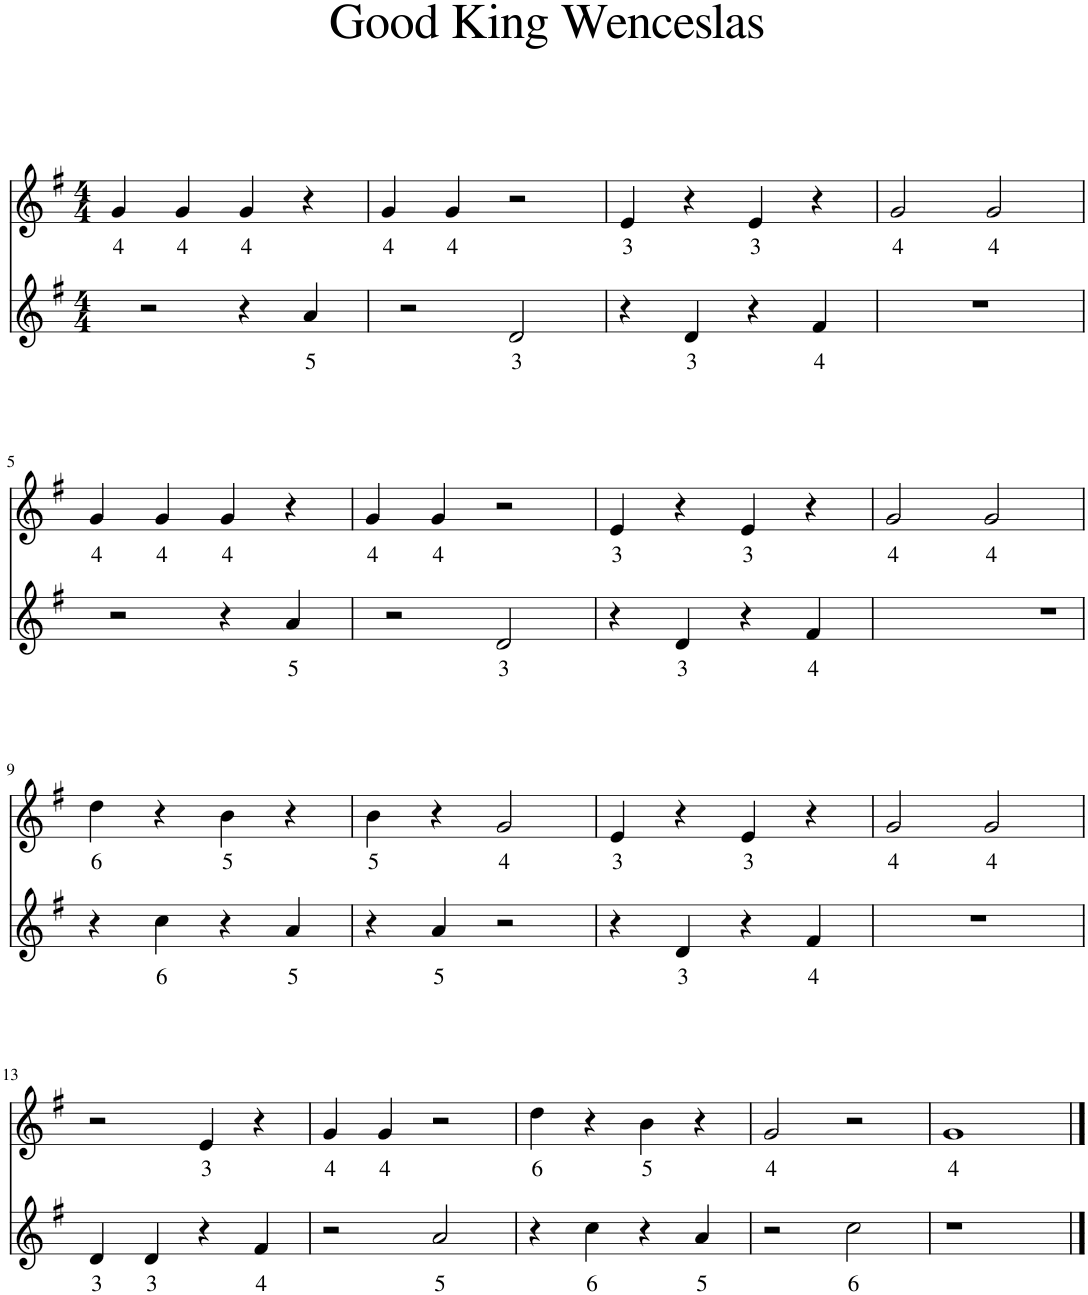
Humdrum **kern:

**kern	**text	**kern	**text
*part2	*part2	*part1	*part1
*staff2	*staff2	*staff1	*staff1
*I"Pan Flute	*	*I"Pan Flute	*
*I'P Fl	*	*I'P Fl	*
*clefG2	*	*clefG2	*
*k[f#]	*	*k[f#]	*
*M4/4	*	*M4/4	*
=1	=1	=1	=1
!	!	!	!LO:LY:b
2r	.	4g/	4
!	!	!	!LO:LY:b
.	.	4g/	4
!	!	!	!LO:LY:b
4r	.	4g/	4
!	!LO:LY:b	!	!
4a/	5	4r	.
=2	=2	=2	=2
!	!	!	!LO:LY:b
2r	.	4g/	4
!	!	!	!LO:LY:b
.	.	4g/	4
!	!LO:LY:b	!	!
2d/	3	2r	.
=3	=3	=3	=3
!	!	!	!LO:LY:b
4r	.	4e/	3
!	!LO:LY:b	!	!
4d/	3	4r	.
!	!	!	!LO:LY:b
4r	.	4e/	3
!	!LO:LY:b	!	!
4f#/	4	4r	.
=4	=4	=4	=4
!	!	!	!LO:LY:b
1r	.	2g/	4
!	!	!	!LO:LY:b
.	.	2g/	4
!!LO:LB:g=z
=5	=5	=5	=5
!	!	!	!LO:LY:b
2r	.	4g/	4
!	!	!	!LO:LY:b
.	.	4g/	4
!	!	!	!LO:LY:b
4r	.	4g/	4
!	!LO:LY:b	!	!
4a/	5	4r	.
=6	=6	=6	=6
!	!	!	!LO:LY:b
2r	.	4g/	4
!	!	!	!LO:LY:b
.	.	4g/	4
!	!LO:LY:b	!	!
2d/	3	2r	.
=7	=7	=7	=7
!	!	!	!LO:LY:b
4r	.	4e/	3
!	!LO:LY:b	!	!
4d/	3	4r	.
!	!	!	!LO:LY:b
4r	.	4e/	3
!	!LO:LY:b	!	!
4f#/	4	4r	.
=8	=8	=8	=8
!	!	!	!LO:LY:b
1r	.	2g/	4
!	!	!	!LO:LY:b
.	.	2g/	4
!!LO:LB:g=z
=9	=9	=9	=9
!	!	!	!LO:LY:b
4r	.	4dd\	6
!	!LO:LY:b	!	!
4cc\	6	4r	.
!	!	!	!LO:LY:b
4r	.	4b\	5
!	!LO:LY:b	!	!
4a/	5	4r	.
=10	=10	=10	=10
!	!	!	!LO:LY:b
4r	.	4b\	5
!	!LO:LY:b	!	!
4a/	5	4r	.
!	!	!	!LO:LY:b
2r	.	2g/	4
=11	=11	=11	=11
!	!	!	!LO:LY:b
4r	.	4e/	3
!	!LO:LY:b	!	!
4d/	3	4r	.
!	!	!	!LO:LY:b
4r	.	4e/	3
!	!LO:LY:b	!	!
4f#/	4	4r	.
=12	=12	=12	=12
!	!	!	!LO:LY:b
1r	.	2g/	4
!	!	!	!LO:LY:b
.	.	2g/	4
!!LO:LB:g=z
=13	=13	=13	=13
!	!LO:LY:b	!	!
4d/	3	2r	.
!	!LO:LY:b	!	!
4d/	3	.	.
!	!	!	!LO:LY:b
4r	.	4e/	3
!	!LO:LY:b	!	!
4f#/	4	4r	.
=14	=14	=14	=14
!	!	!	!LO:LY:b
2r	.	4g/	4
!	!	!	!LO:LY:b
.	.	4g/	4
!	!LO:LY:b	!	!
2a/	5	2r	.
=15	=15	=15	=15
!	!	!	!LO:LY:b
4r	.	4dd\	6
!	!LO:LY:b	!	!
4cc\	6	4r	.
!	!	!	!LO:LY:b
4r	.	4b\	5
!	!LO:LY:b	!	!
4a/	5	4r	.
=16	=16	=16	=16
!	!	!	!LO:LY:b
2r	.	2g/	4
!	!LO:LY:b	!	!
2cc\	6	2r	.
=17	=17	=17	=17
!	!	!	!LO:LY:b
1r	.	1g	4
==	==	==	==
*-	*-	*-	*-
